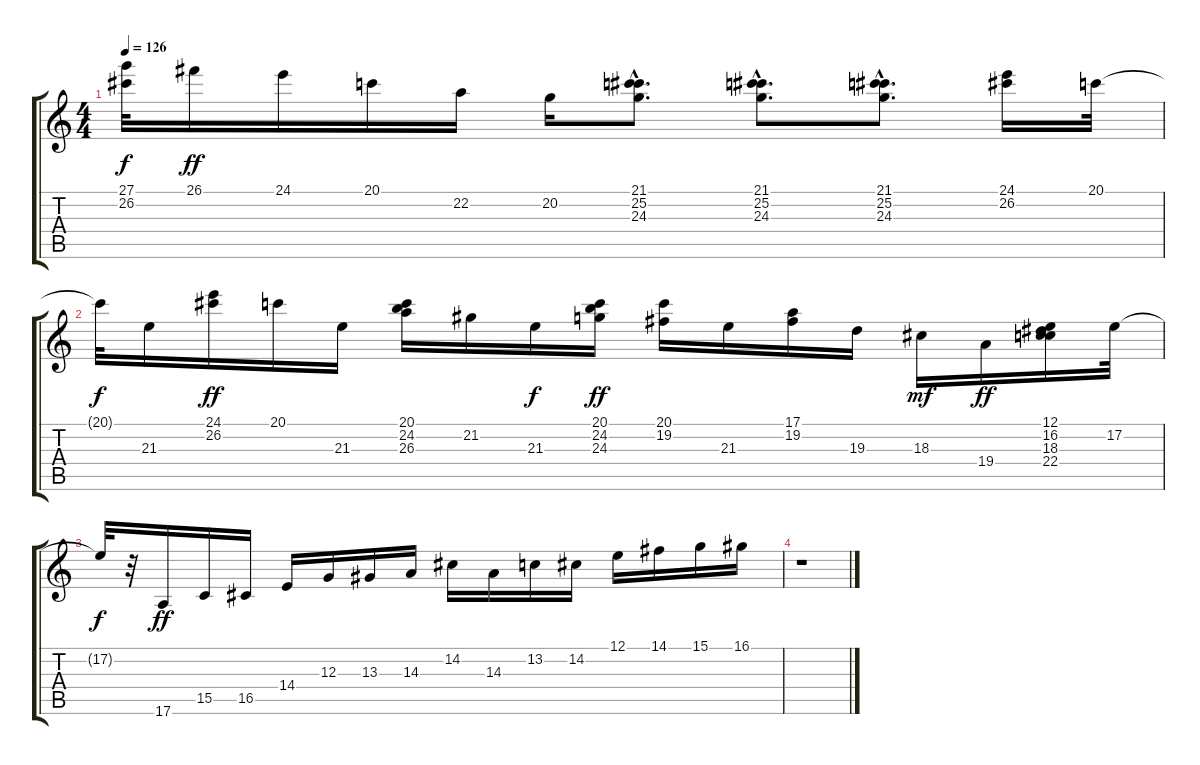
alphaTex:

\track "" {instrument brightacousticpiano}
\staff {score tabs}
\tuning (E4 B3 G3 D3 A2 E2) {hide}
\ts (4 4)
\tempo 126
\clef g2
\ks c
(27.1{t} 26.2{t}).32{dy f} 26.1.16{dy ff} 24.1.16 20.1.16 22.2.16 20.2.16 (21.1{hac} 25.2{hac} 24.3{hac}).8{d} (21.1{hac} 25.2{hac} 24.3{hac}).8{d} (21.1{hac} 25.2{hac} 24.3{hac}).8{d} (24.1 26.2).16 20.1.32 |
20.1{t}.32{dy f} 21.3.16 (24.1 26.2).16{dy ff} 20.1.16 21.3.16 (20.1 24.2 26.3).16 21.2.16 21.3.16{dy f} (20.1 24.2 24.3).16{dy ff} (20.1 19.2).16 21.3.16 (17.1 19.2).16 19.3.16 18.3.16{dy mf} 19.4.16{dy ff} (12.1 16.2 18.3 22.4).16 17.2.32 |
17.2{t}.32{dy f} r.32 17.6.16{dy ff} 15.5.16 16.5.16 14.4.16 12.3.16 13.3.16 14.3.16 14.2.16 14.3.16 13.2.16 14.2.16 12.1.16 14.1.16 15.1.16 16.1.16 |
r.1
